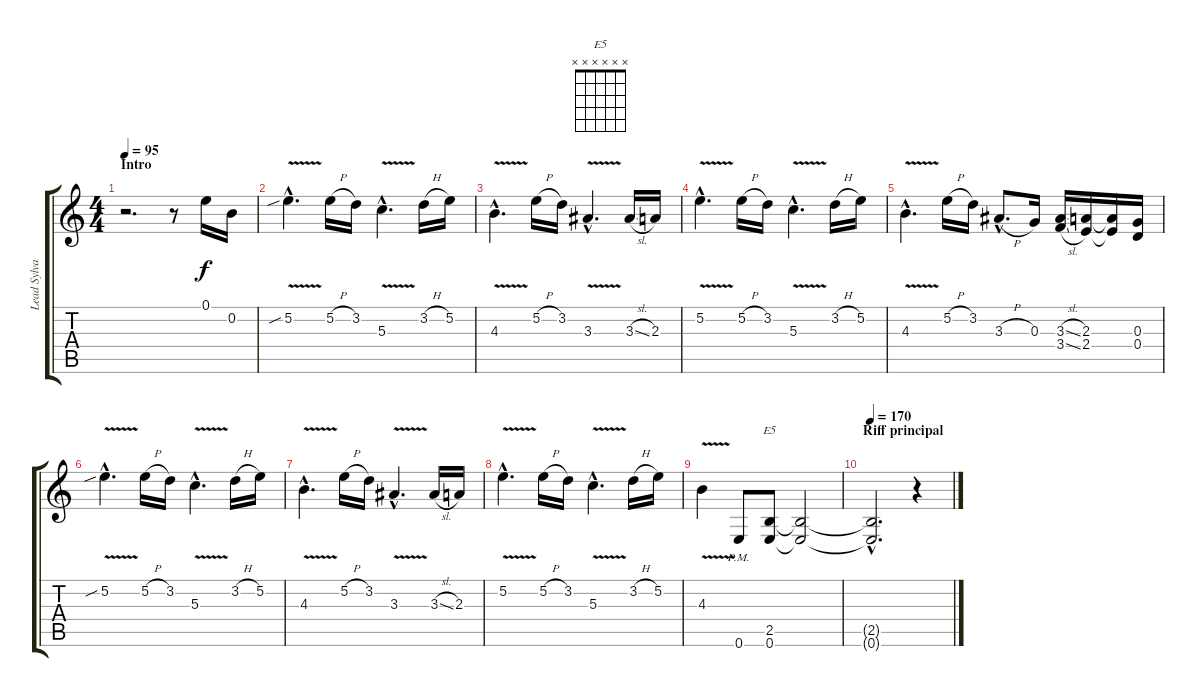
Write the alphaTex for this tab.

\track ("Lead Sylvain" "Lead Sylva") {instrument overdrivenguitar}
\staff {score tabs}
\tuning (E4 B3 G3 D3 A2 E2) {hide}
\chord ("E5" x x x x x x)
\ts (4 4)
\section ("" "Intro")
\tempo 95
\clef g2
\ks c
r.2{d dy f instrument overdrivenguitar} r.8 0.1.16 0.2.16 |
5.2{v sib hac}.4{d} 5.2{h}.16 3.2.16 5.3{v hac}.4{d} 3.2{h}.16 5.2.16 |
4.3{v hac}.4{d} 5.2{h}.16 3.2.16 3.3{v hac}.4{d} 3.3{sl}.16 2.3.16 |
5.2{v hac}.4{d} 5.2{h}.16 3.2.16 5.3{v hac}.4{d} 3.2{h}.16 5.2.16 |
4.3{v hac}.4{d} 5.2{h}.16 3.2.16 3.3{h hac}.8{d} 0.3.16 (3.3{sl} 3.4{sl}).16 (2.3 2.4).16 (2.3{t} 2.4{t}).16 (0.3 0.4).16 |
5.2{v sib hac}.4{d} 5.2{h}.16 3.2.16 5.3{v hac}.4{d} 3.2{h}.16 5.2.16 |
4.3{v hac}.4{d} 5.2{h}.16 3.2.16 3.3{v hac}.4{d} 3.3{sl}.16 2.3.16 |
5.2{v hac}.4{d} 5.2{h}.16 3.2.16 5.3{v hac}.4{d} 3.2{h}.16 5.2.16 |
4.3{v}.4 0.6{pm}.8 (2.5 0.6).8{ch "E5"} (2.5{t} 0.6{t}).2 |
\section ("" "Riff principal")
\tempo 170
(2.5{hac t} 0.6{hac t}).2{d} r.4
